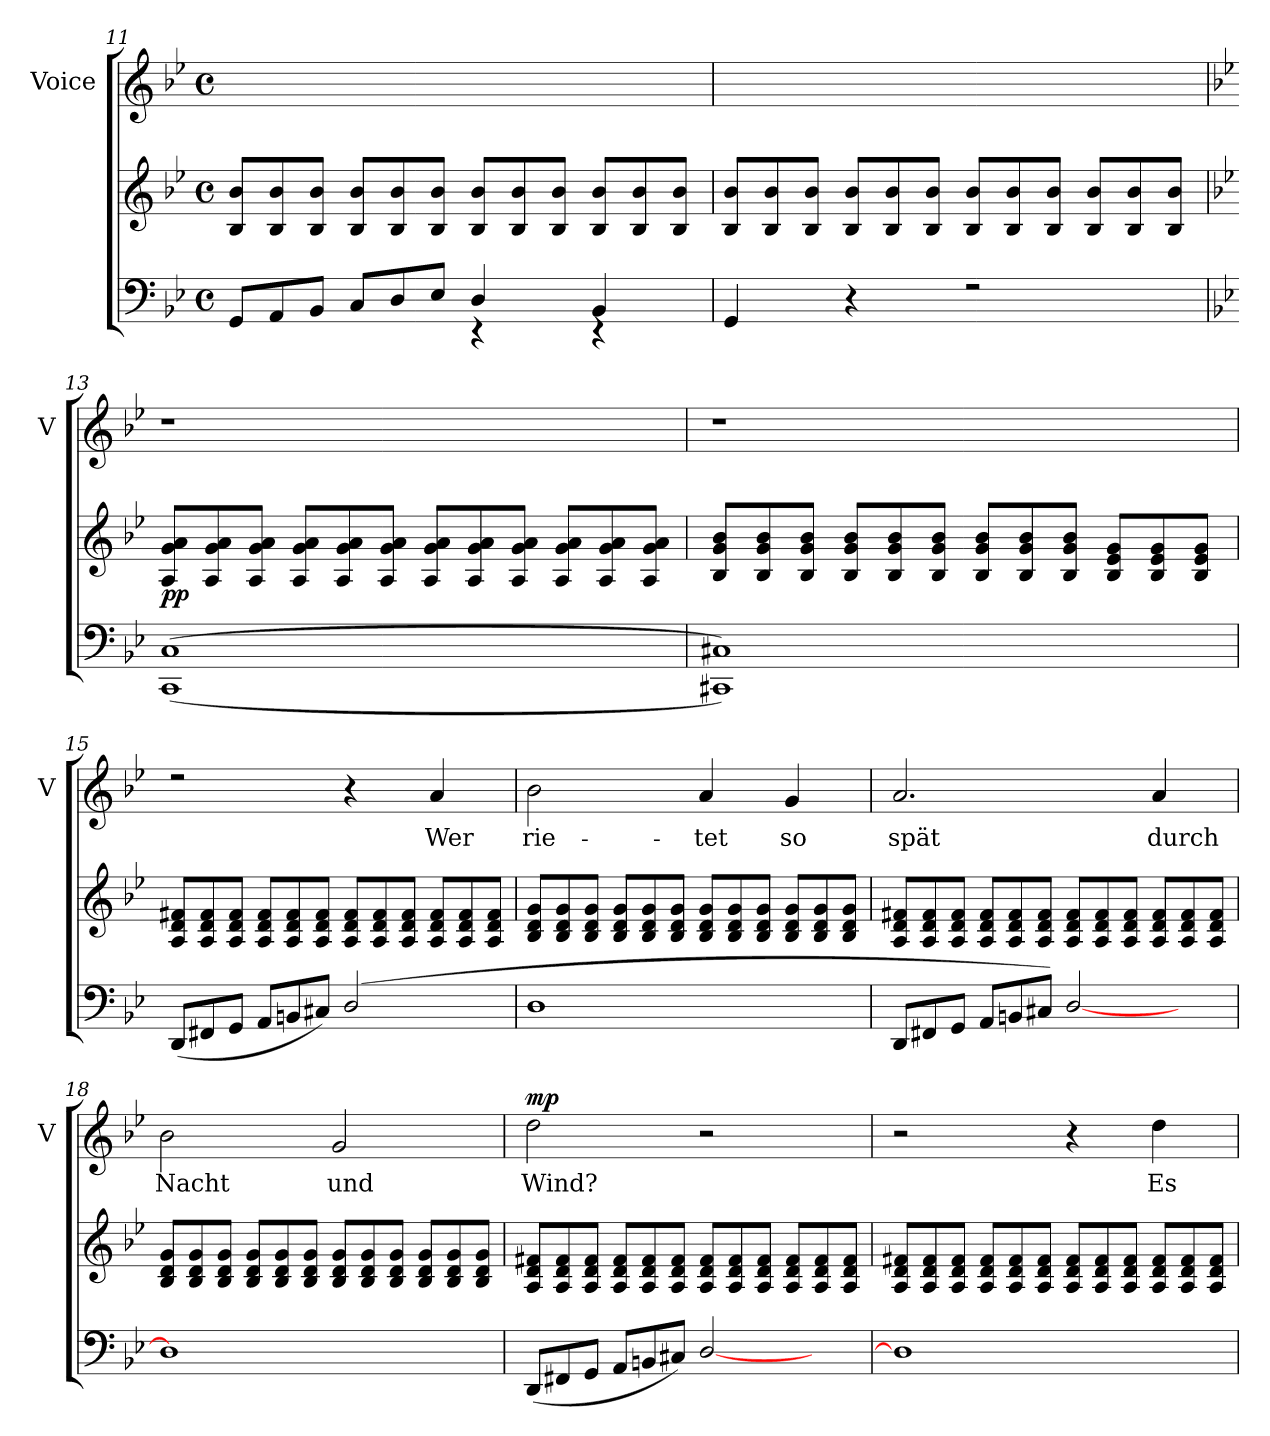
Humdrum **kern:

**kern	**kern	**dynam	**kern	**text	**dynam
*part2	*part2	*part2	*part1	*part1	*part1
*staff3	*staff2	*staff2/3	*staff1	*staff1	*staff1
*	*	*	*I"Voice	*	*
*	*	*	*I'V	*	*
*clefF4	*clefG2	*	*clefG2	*	*
*k[b-e-]	*k[b-e-]	*	*k[b-e-]	*	*
*M4/4	*M4/4	*	*M4/4	*	*
*met(c)	*met(c)	*	*met(c)	*	*
=11	=11	=11	=11	=11	=11
*^	*	*	*	*	*
8GG/L	2ryy	8B-/ 8b-/L	.	1ryy	.	.
8AA/	.	8B-/ 8b-/	.	.	.	.
8BB-/J	.	8B-/ 8b-/J	.	.	.	.
8C/L	.	8B-/ 8b-/L	.	.	.	.
8D/	4ryy	8B-/ 8b-/	.	.	.	.
8E-/J	.	8B-/ 8b-/J	.	.	.	.
4D/	4rEE	8B-/ 8b-/L	.	.	.	.
.	.	8B-/ 8b-/	.	.	.	.
8ryy	8ryy	8B-/ 8b-/J	.	2ryy	.	.
4BB-/	4rEE	8B-/ 8b-/L	.	.	.	.
.	.	8B-/ 8b-/	.	.	.	.
8ryy	8ryy	8B-/ 8b-/J	.	.	.	.
*v	*v	*	*	*	*	*
!!LO:LB:g=z
=12	=12	=12	=12	=12	=12
4GG/	8B-/ 8b-/L	.	1ryy	.	.
.	8B-/ 8b-/	.	.	.	.
8ryy	8B-/ 8b-/J	.	.	.	.
4r	8B-/ 8b-/L	.	.	.	.
.	8B-/ 8b-/	.	.	.	.
8ryy	8B-/ 8b-/J	.	.	.	.
2rF	8B-/ 8b-/L	.	.	.	.
.	8B-/ 8b-/	.	.	.	.
.	8B-/ 8b-/J	.	2ryy	.	.
.	8B-/ 8b-/L	.	.	.	.
4ryy	8B-/ 8b-/	.	.	.	.
.	8B-/ 8b-/J	.	.	.	.
!!LO:PB:g=z
=13	=13	=13	=13	=13	=13
*k[b-e-]	*k[b-e-]	*	*k[b-e-]	*	*
*^	*	*	*	*	*
!	!	!	!LO:DY:b	!	!	!
(>1C	(<1CC	8A/ 8g/ 8a/L	pp	1r	.	.
.	.	8A/ 8g/ 8a/	.	.	.	.
.	.	8A/ 8g/ 8a/J	.	.	.	.
.	.	8A/ 8g/ 8a/L	.	.	.	.
.	.	8A/ 8g/ 8a/	.	.	.	.
.	.	8A/ 8g/ 8a/J	.	.	.	.
.	.	8A/ 8g/ 8a/L	.	.	.	.
.	.	8A/ 8g/ 8a/	.	.	.	.
2ryy	2ryy	8A/ 8g/ 8a/J	.	2ryy	.	.
.	.	8A/ 8g/ 8a/L	.	.	.	.
.	.	8A/ 8g/ 8a/	.	.	.	.
.	.	8A/ 8g/ 8a/J	.	.	.	.
=14	=14	=14	=14	=14	=14	=14
1C#X)	1CC#X)	8B-/ 8g/ 8b-/L	.	1r	.	.
.	.	8B-/ 8g/ 8b-/	.	.	.	.
.	.	8B-/ 8g/ 8b-/J	.	.	.	.
.	.	8B-/ 8g/ 8b-/L	.	.	.	.
.	.	8B-/ 8g/ 8b-/	.	.	.	.
.	.	8B-/ 8g/ 8b-/J	.	.	.	.
.	.	8B-/ 8g/ 8b-/L	.	.	.	.
.	.	8B-/ 8g/ 8b-/	.	.	.	.
2ryy	2ryy	8B-/ 8g/ 8b-/J	.	2ryy	.	.
.	.	8B-/ 8e-/ 8g/L	.	.	.	.
.	.	8B-/ 8e-/ 8g/	.	.	.	.
.	.	8B-/ 8e-/ 8g/J	.	.	.	.
*v	*v	*	*	*	*	*
!!LO:LB:g=z
=15	=15	=15	=15	=15	=15
(<8DD/L	8A/ 8d/ 8f#X/L	.	2rdd	.	.
8FF#X/	8A/ 8d/ 8f#/	.	.	.	.
8GG/J	8A/ 8d/ 8f#/J	.	.	.	.
8AA/L	8A/ 8d/ 8f#/L	.	.	.	.
8BBn/	8A/ 8d/ 8f#/	.	4ryy	.	.
8C#X/J)	8A/ 8d/ 8f#/J	.	.	.	.
(<2D/	8A/ 8d/ 8f#/L	.	4r	.	.
.	8A/ 8d/ 8f#/	.	.	.	.
.	8A/ 8d/ 8f#/J	.	8ryy	.	.
.	8A/ 8d/ 8f#/L	.	4a/	Wer	.
4ryy	8A/ 8d/ 8f#/	.	.	.	.
.	8A/ 8d/ 8f#/J	.	8ryy	.	.
!!LO:PB:g=z
=16	=16	=16	=16	=16	=16
1D	8B-/ 8d/ 8g/L	.	2b-\	rie-	.
.	8B-/ 8d/ 8g/	.	.	.	.
.	8B-/ 8d/ 8g/J	.	.	.	.
.	8B-/ 8d/ 8g/L	.	.	.	.
.	8B-/ 8d/ 8g/	.	4ryy	.	.
.	8B-/ 8d/ 8g/J	.	.	.	.
.	8B-/ 8d/ 8g/L	.	4a/	-tet	.
.	8B-/ 8d/ 8g/	.	.	.	.
2ryy	8B-/ 8d/ 8g/J	.	8ryy	.	.
.	8B-/ 8d/ 8g/L	.	4g/	so	.
.	8B-/ 8d/ 8g/	.	.	.	.
.	8B-/ 8d/ 8g/J	.	8ryy	.	.
=17	=17	=17	=17	=17	=17
8DD/L	8A/ 8d/ 8f#X/L	.	2.a/	spät	.
8FF#X/	8A/ 8d/ 8f#/	.	.	.	.
8GG/J	8A/ 8d/ 8f#/J	.	.	.	.
8AA/L	8A/ 8d/ 8f#/L	.	.	.	.
8BBn/	8A/ 8d/ 8f#/	.	.	.	.
8C#X/J)	8A/ 8d/ 8f#/J	.	.	.	.
[2D/	8A/ 8d/ 8f#/L	.	4.ryy	.	.
.	8A/ 8d/ 8f#/	.	.	.	.
.	8A/ 8d/ 8f#/J	.	.	.	.
.	8A/ 8d/ 8f#/L	.	4a/	durch	.
4ryy	8A/ 8d/ 8f#/	.	.	.	.
.	8A/ 8d/ 8f#/J	.	8ryy	.	.
!!LO:LB:g=z
=18	=18	=18	=18	=18	=18
1D]	8B-/ 8d/ 8g/L	.	2b-\	Nacht	.
.	8B-/ 8d/ 8g/	.	.	.	.
.	8B-/ 8d/ 8g/J	.	.	.	.
.	8B-/ 8d/ 8g/L	.	.	.	.
.	8B-/ 8d/ 8g/	.	4ryy	.	.
.	8B-/ 8d/ 8g/J	.	.	.	.
.	8B-/ 8d/ 8g/L	.	2g/	und	.
.	8B-/ 8d/ 8g/	.	.	.	.
2ryy	8B-/ 8d/ 8g/J	.	.	.	.
.	8B-/ 8d/ 8g/L	.	.	.	.
.	8B-/ 8d/ 8g/	.	4ryy	.	.
.	8B-/ 8d/ 8g/J	.	.	.	.
!!LO:LB:g=z
=19	=19	=19	=19	=19	=19
!	!	!	!	!	!LO:DY:b
(<8DD/L	8A/ 8d/ 8f#X/L	.	2dd\	Wind?	mp
8FF#X/	8A/ 8d/ 8f#/	.	.	.	.
8GG/J	8A/ 8d/ 8f#/J	.	.	.	.
8AA/L	8A/ 8d/ 8f#/L	.	.	.	.
8BBn/	8A/ 8d/ 8f#/	.	4ryy	.	.
8C#X/J)	8A/ 8d/ 8f#/J	.	.	.	.
[2D/	8A/ 8d/ 8f#/L	.	2r	.	.
.	8A/ 8d/ 8f#/	.	.	.	.
.	8A/ 8d/ 8f#/J	.	.	.	.
.	8A/ 8d/ 8f#/L	.	.	.	.
4ryy	8A/ 8d/ 8f#/	.	4ryy	.	.
.	8A/ 8d/ 8f#/J	.	.	.	.
=20	=20	=20	=20	=20	=20
1D]	8A/ 8d/ 8f#X/L	.	2r	.	.
.	8A/ 8d/ 8f#/	.	.	.	.
.	8A/ 8d/ 8f#/J	.	.	.	.
.	8A/ 8d/ 8f#/L	.	.	.	.
.	8A/ 8d/ 8f#/	.	4ryy	.	.
.	8A/ 8d/ 8f#/J	.	.	.	.
.	8A/ 8d/ 8f#/L	.	4r	.	.
.	8A/ 8d/ 8f#/	.	.	.	.
2ryy	8A/ 8d/ 8f#/J	.	8ryy	.	.
.	8A/ 8d/ 8f#/L	.	4dd\	Es	.
.	8A/ 8d/ 8f#/	.	.	.	.
.	8A/ 8d/ 8f#/J	.	8ryy	.	.
=	=	=	=	=	=
*-	*-	*-	*-	*-	*-
